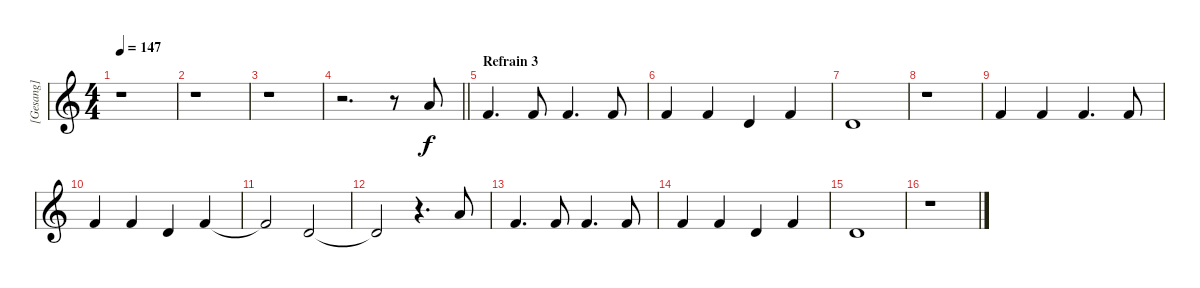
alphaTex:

\track ("[Gesang]" "[Gesang]") {instrument altosax}
\staff {score}
\tuning (E4 B3 G3 D3 A2 E2) {hide}
\ts (4 4)
\tempo 147
\clef g2
\ks c
r.1{dy f} |
r.1 |
r.1 |
\barLineRight lightlight
r.2{d} r.8 10.2.8 |
\section ("" "Refrain 3")
6.2.4{d} 6.2.8 6.2.4{d} 6.2.8 |
6.2.4 6.2.4 3.2.4 6.2.4 |
3.2.1 |
r.1 |
6.2.4 6.2.4 6.2.4{d} 6.2.8 |
6.2.4 6.2.4 3.2.4 6.2.4 |
6.2{t}.2 3.2.2 |
3.2{t}.2 r.4{d} 10.2.8 |
6.2.4{d} 6.2.8 6.2.4{d} 6.2.8 |
6.2.4 6.2.4 3.2.4 6.2.4 |
3.2.1 |
r.1
